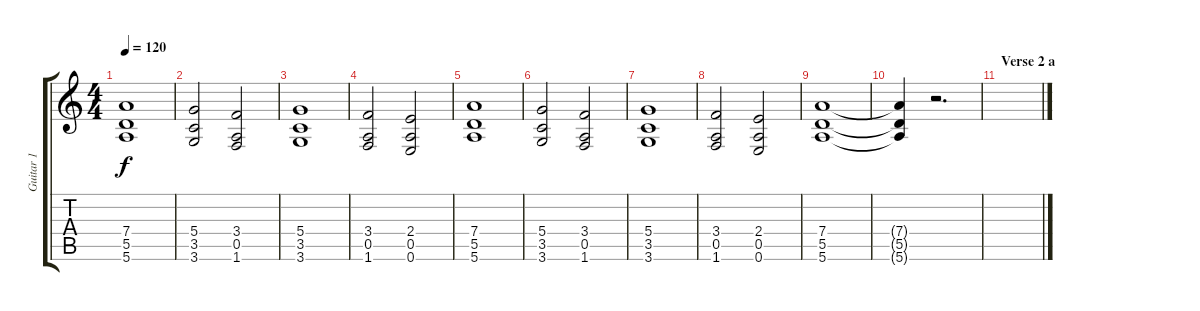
\track ("Guitar 1" "Guitar 1") {instrument distortionguitar}
\staff {score tabs}
\tuning (E4 B3 G3 D3 A2 E2) {hide}
\ts (4 4)
\tempo 120
\clef g2
\ks c
(7.4 5.5 5.6).1{dy f} |
(5.4 3.5 3.6).2 (3.4 0.5 1.6).2 |
(5.4 3.5 3.6).1 |
(3.4 0.5 1.6).2 (2.4 0.5 0.6).2 |
(7.4 5.5 5.6).1 |
(5.4 3.5 3.6).2 (3.4 0.5 1.6).2 |
(5.4 3.5 3.6).1 |
(3.4 0.5 1.6).2 (2.4 0.5 0.6).2 |
\section ("" "")
(7.4 5.5 5.6).1 |
(7.4{t} 5.5{t} 5.6{t}).4 r.2{d} |
\section ("" "Verse 2 a")
